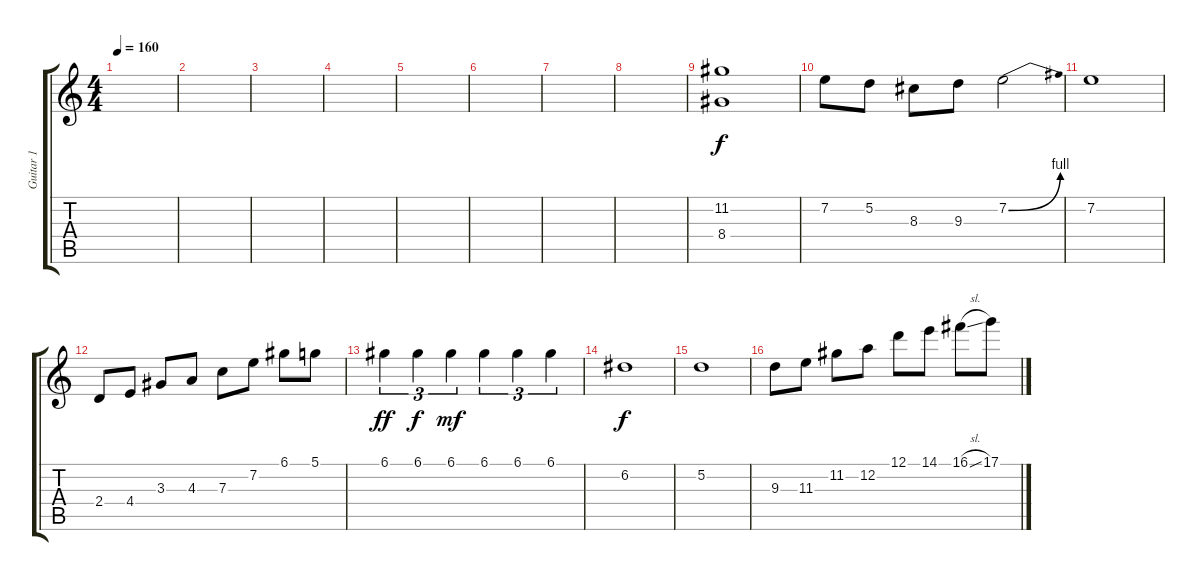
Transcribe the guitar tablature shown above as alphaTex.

\track ("Guitar 1" "Guitar 1") {instrument distortionguitar}
\staff {score tabs}
\tuning (D4 A3 F3 C3 G2 C2) {hide}
\ts (4 4)
\tempo 160
\clef g2
\ks c
|
|
|
|
|
|
|
|
(11.2 8.4).1{volume 13 instrument distortionguitar} |
7.2.8 5.2.8 8.3.8 9.3.8 7.2{be (bend 0 0 60 4)}.2 |
7.2.1 |
2.4.8 4.4.8 3.3.8 4.3.8 7.3.8 7.2.8 6.1.8 5.1.8 |
6.1.4{tu (3 2) dy ff} 6.1.4{tu (3 2) dy f} 6.1.4{tu (3 2) dy mf} 6.1.4{tu (3 2)} 6.1.4{tu (3 2)} 6.1.4{tu (3 2)} |
6.2.1{dy f} |
5.2.1 |
9.3.8 11.3.8 11.2.8 12.2.8 12.1.8 14.1.8 16.1{sl}.8 17.1.8
